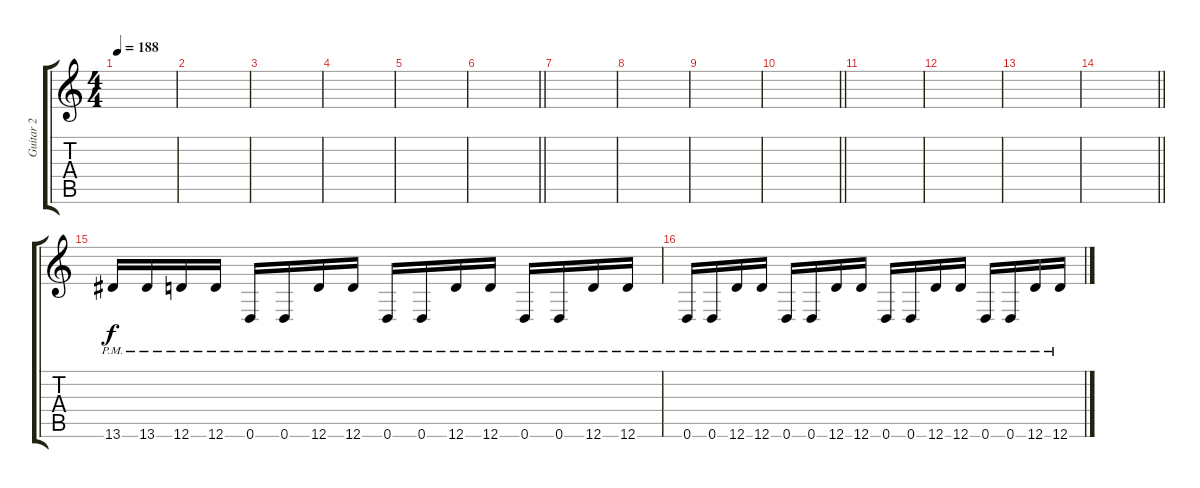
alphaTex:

\track ("Guitar 2" "Guitar 2") {instrument distortionguitar}
\staff {score tabs}
\tuning (E4 B3 G3 D3 A2 D2) {hide}
\ts (4 4)
\tempo 188
\clef g2
\ks c
|
|
|
|
|
\barLineRight lightlight
|
|
|
|
\barLineRight lightlight
|
|
|
|
\barLineRight lightlight
|
13.6{pm}.16 13.6{pm}.16 12.6{pm}.16 12.6{pm}.16 0.6{pm}.16 0.6{pm}.16 12.6{pm}.16 12.6{pm}.16 0.6{pm}.16 0.6{pm}.16 12.6{pm}.16 12.6{pm}.16 0.6{pm}.16 0.6{pm}.16 12.6{pm}.16 12.6{pm}.16 |
0.6{pm}.16 0.6{pm}.16 12.6{pm}.16 12.6{pm}.16 0.6{pm}.16 0.6{pm}.16 12.6{pm}.16 12.6{pm}.16 0.6{pm}.16 0.6{pm}.16 12.6{pm}.16 12.6{pm}.16 0.6{pm}.16 0.6{pm}.16 12.6{pm}.16 12.6{pm}.16
